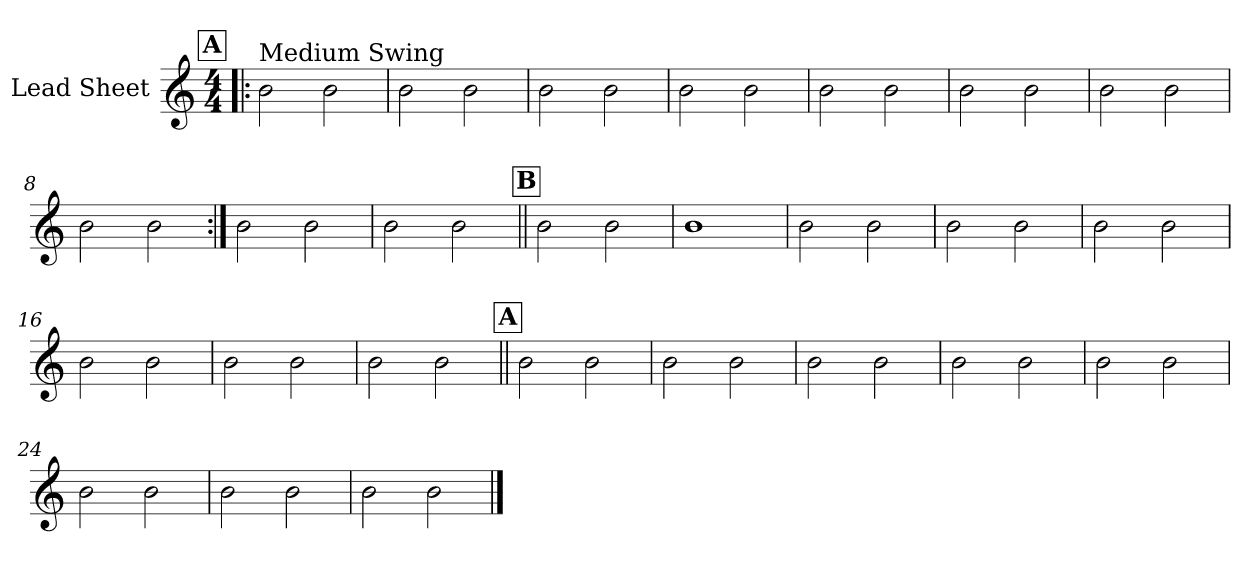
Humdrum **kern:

**kern
*part1
*staff1
*I"Lead Sheet
*clefG2
*k[]
*M4/4
!!LO:REH:place=s1:a:fs=14:t=A
=1!|:
!LO:TX:a:t=Medium Swing
2b\
2b\
=2
2b\
2b\
=3
2b\
2b\
=4
2b\
2b\
!!LO:LB:g=z
=5
2b\
2b\
=6
2b\
2b\
=7
2b\
2b\
=8
2b\
2b\
!!LO:LB:g=z
=9:|!
2b\
2b\
=10
2b\
2b\
!!LO:LB:g=z
!!LO:REH:place=s1:a:fs=14:t=B
=11||
2b\
2b\
=12
1b
=13
2b\
2b\
=14
2b\
2b\
!!LO:LB:g=z
=15
2b\
2b\
=16
2b\
2b\
=17
2b\
2b\
=18
2b\
2b\
!!LO:LB:g=z
!!LO:REH:place=s1:a:fs=14:t=A
=19||
2b\
2b\
=20
2b\
2b\
=21
2b\
2b\
=22
2b\
2b\
!!LO:LB:g=z
=23
2b\
2b\
=24
2b\
2b\
=25
2b\
2b\
=26
2b\
2b\
==
*-
